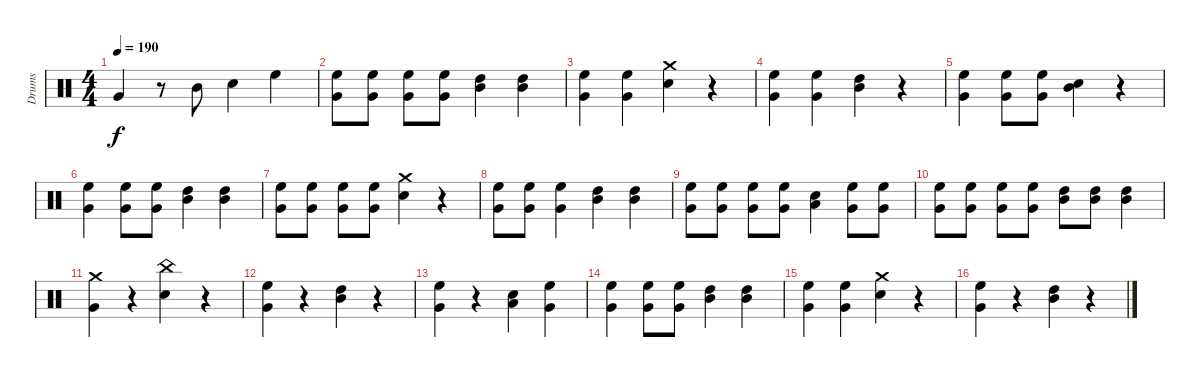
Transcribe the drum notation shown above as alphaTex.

\track ("Drums" "Drums") {instrument percussion}
\staff {score}
\articulation defaults
\ts (4 4)
\tempo 190
\clef neutral
\ks c "Very Low Tom (hit)".4{dy f}
r.8 "Mid Tom (hit)".8 "Snare (hit) 2".4 "High Floor Tom (hit)".4 |
("High Floor Tom (hit)" "Very Low Tom (hit)").8 ("Very Low Tom (hit)" "High Floor Tom (hit)").8 ("High Floor Tom (hit)" "Very Low Tom (hit)").8 ("High Floor Tom (hit)" "Very Low Tom (hit)").8 ("Mid Tom (hit)" "High Tom (hit)").4 ("Mid Tom (hit)" "High Tom (hit)").4 |
("Very Low Tom (hit)" "High Floor Tom (hit)").4 ("Very Low Tom (hit)" "High Floor Tom (hit)").4 ("Crash medium (hit)" "Snare (hit) 2").4 r.4 |
("Very Low Tom (hit)" "High Floor Tom (hit)").4 ("Very Low Tom (hit)" "High Floor Tom (hit)").4 ("Mid Tom (hit)" "High Tom (hit)").4 r.4 |
("Very Low Tom (hit)" "High Floor Tom (hit)").4 ("High Floor Tom (hit)" "Very Low Tom (hit)").8 ("High Floor Tom (hit)" "Very Low Tom (hit)").8 ("Snare (hit) 2" "Mid Tom (hit)").4 r.4 |
("High Floor Tom (hit)" "Very Low Tom (hit)").4 ("High Floor Tom (hit)" "Very Low Tom (hit)").8 ("High Floor Tom (hit)" "Very Low Tom (hit)").8 ("Mid Tom (hit)" "High Tom (hit)").4 ("Mid Tom (hit)" "High Tom (hit)").4 |
("High Floor Tom (hit)" "Very Low Tom (hit)").8 ("Very Low Tom (hit)" "High Floor Tom (hit)").8 ("High Floor Tom (hit)" "Very Low Tom (hit)").8 ("High Floor Tom (hit)" "Very Low Tom (hit)").8 ("Snare (hit) 2" "Crash medium (hit)").4 r.4 |
("Very Low Tom (hit)" "High Floor Tom (hit)").8 ("Very Low Tom (hit)" "High Floor Tom (hit)").8 ("Very Low Tom (hit)" "High Floor Tom (hit)").4 ("High Tom (hit)" "Mid Tom (hit)").4 ("High Tom (hit)" "Mid Tom (hit)").4 |
("High Floor Tom (hit)" "Very Low Tom (hit)").8 ("High Floor Tom (hit)" "Very Low Tom (hit)").8 ("High Floor Tom (hit)" "Very Low Tom (hit)").8 ("High Floor Tom (hit)" "Very Low Tom (hit)").8 ("Snare (hit) 2" "Low Tom (hit)").4 ("High Floor Tom (hit)" "Very Low Tom (hit)").8 ("High Floor Tom (hit)" "Very Low Tom (hit)").8 |
("Very Low Tom (hit)" "High Floor Tom (hit)").8 ("Very Low Tom (hit)" "High Floor Tom (hit)").8 ("Very Low Tom (hit)" "High Floor Tom (hit)").8 ("Very Low Tom (hit)" "High Floor Tom (hit)").8 ("High Tom (hit)" "Mid Tom (hit)").8 ("High Tom (hit)" "Mid Tom (hit)").8 ("Mid Tom (hit)" "High Tom (hit)").4 |
("Very Low Tom (hit)" "Crash medium (hit)").4 r.4 ("China (hit)" "Snare (hit) 2").4 r.4 |
("High Floor Tom (hit)" "Very Low Tom (hit)").4 r.4 ("Mid Tom (hit)" "High Tom (hit)").4 r.4 |
("Very Low Tom (hit)" "High Floor Tom (hit)").4 r.4 ("Snare (hit) 2" "Low Tom (hit)").4 ("High Floor Tom (hit)" "Very Low Tom (hit)").4 |
("Very Low Tom (hit)" "High Floor Tom (hit)").4 ("High Floor Tom (hit)" "Very Low Tom (hit)").8 ("High Floor Tom (hit)" "Very Low Tom (hit)").8 ("Mid Tom (hit)" "High Tom (hit)").4 ("Mid Tom (hit)" "High Tom (hit)").4 |
("Very Low Tom (hit)" "High Floor Tom (hit)").4 ("Very Low Tom (hit)" "High Floor Tom (hit)").4 ("Crash medium (hit)" "Snare (hit) 2").4 r.4 |
("High Floor Tom (hit)" "Very Low Tom (hit)").4 r.4 ("Mid Tom (hit)" "High Tom (hit)").4 r.4
